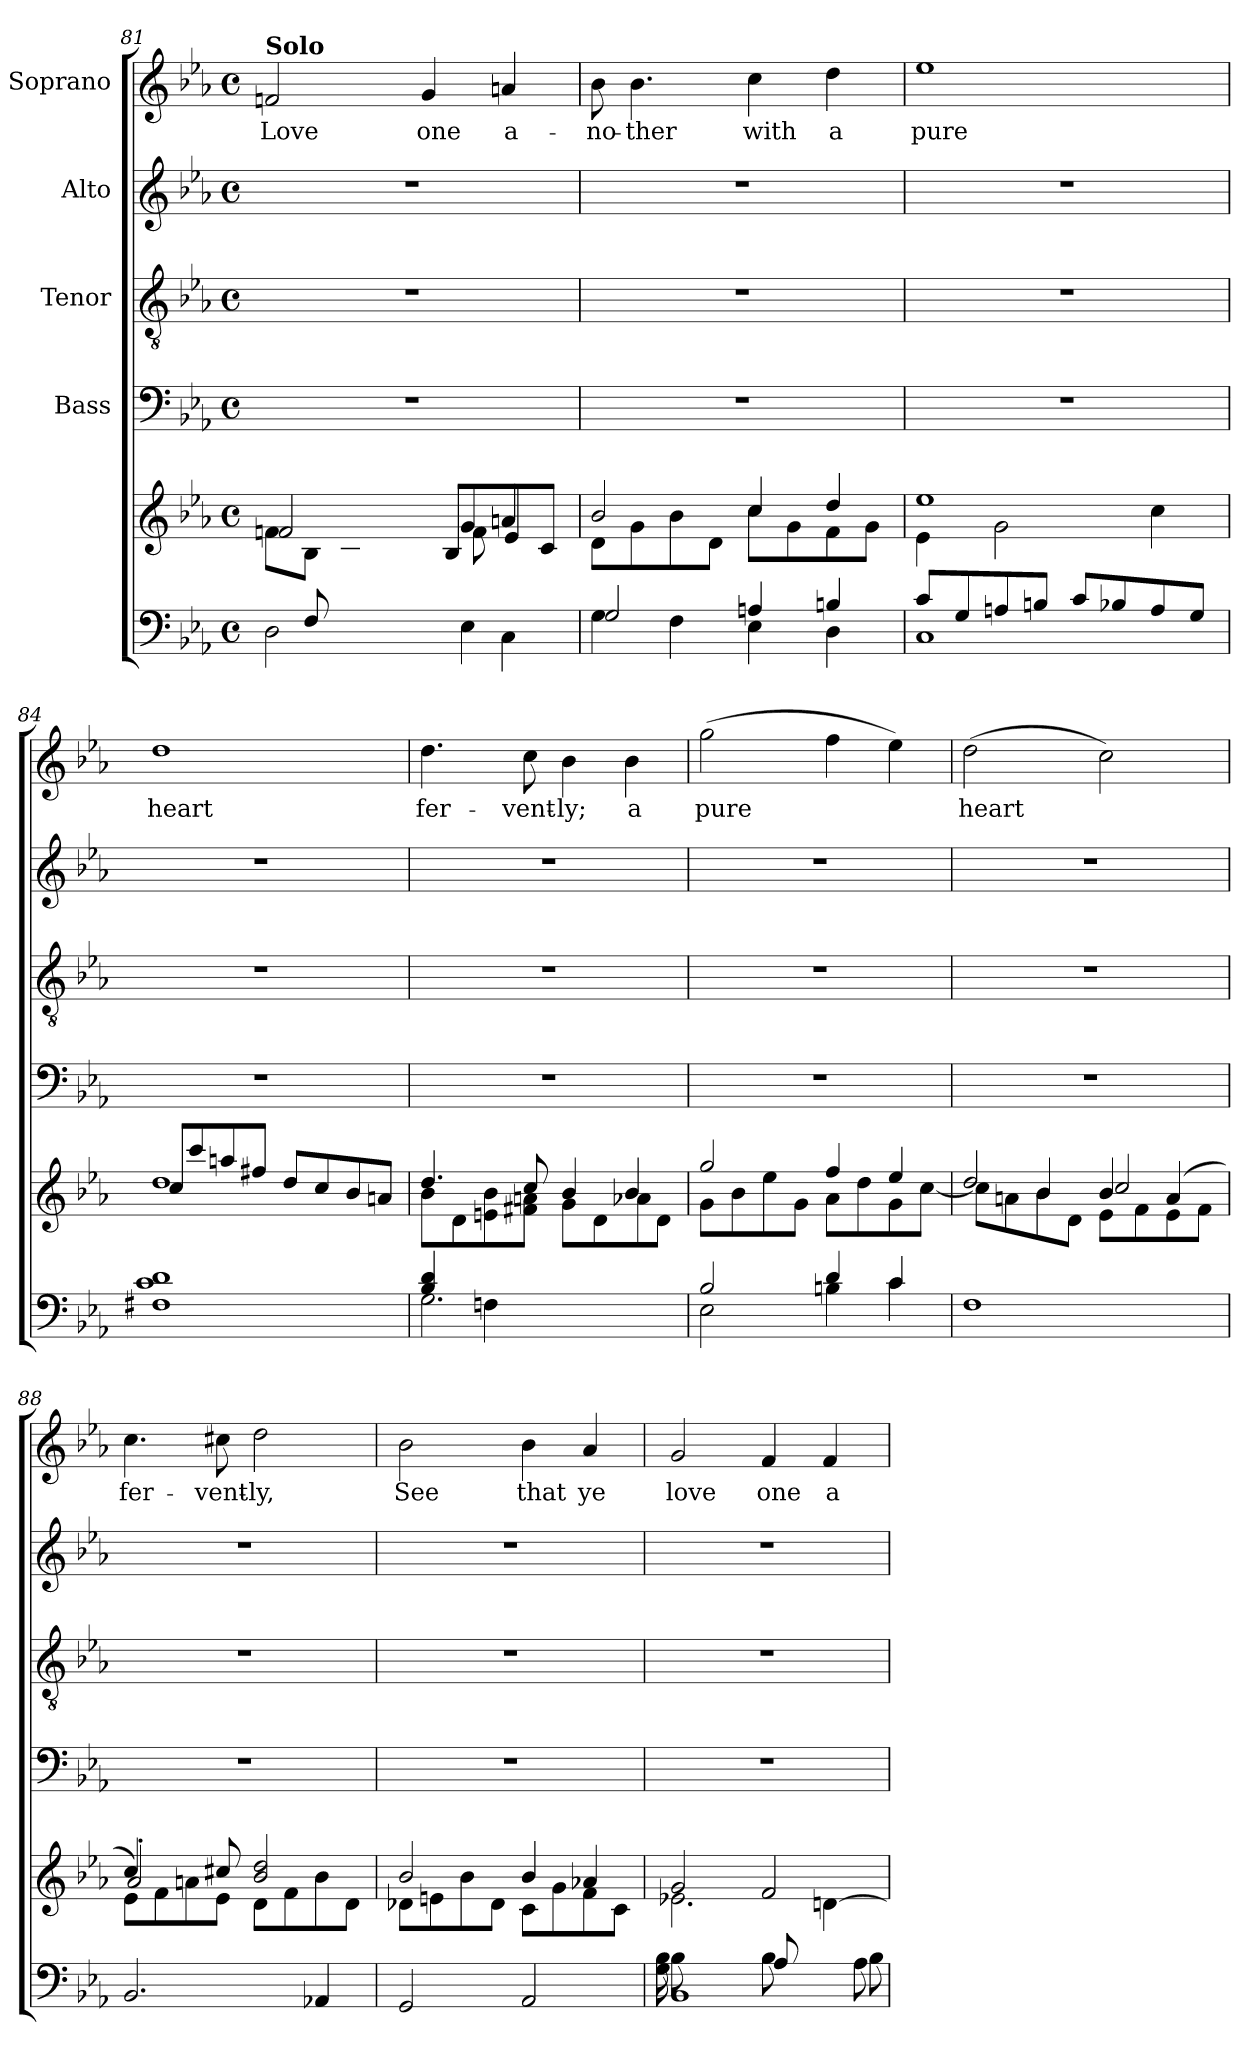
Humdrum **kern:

**kern	**kern	**kern	**kern	**kern	**kern	**text
*part5	*part5	*part4	*part3	*part2	*part1	*part1
*staff6	*staff5	*staff4	*staff3	*staff2	*staff1	*staff1
*	*	*I"Bass	*I"Tenor	*I"Alto	*I"Soprano	*
*clefF4	*clefG2	*clefF4	*clefGv2	*clefG2	*clefG2	*
*k[b-e-a-]	*k[b-e-a-]	*k[b-e-a-]	*k[b-e-a-]	*k[b-e-a-]	*k[b-e-a-]	*
*E-:	*E-:	*E-:	*E-:	*E-:	*E-:	*
*M4/4	*M4/4	*M4/4	*M4/4	*M4/4	*M4/4	*
*met(c)	*met(c)	*met(c)	*met(c)	*met(c)	*met(c)	*
=81	=81	=81	=81	=81	=81	=81
*^	*^	*	*	*	*	*
*	*^	*	*^	*	*	*	*	*
*	*	*	*	*	*^	*	*	*	*	*
*	*	*	*	*	*	*^	*	*	*	*	*
!	!	!	!	!	!	!	!	!	!	!	!LO:TX:a:B:t=Solo	!
!	!	!	!	!	!	!	!	!	!	!	!	!LO:LY:b
8ryy	2D\	2.ryy	8f\L	2fni/	2ryy	2ryy	4ryy	1r	1r	1r	2fni/	Love
8F/L	.	.	8B-\J	.	.	.	.	.	.	.	.	.
2.ryy	.	.	2.ryy	.	.	.	8B-\J	.	.	.	.	.
.	.	.	.	.	.	.	2ryy	.	.	.	.	.
!	!	!	!	!	!	!	!	!	!	!	!	!LO:LY:b
.	8ryy	.	.	8ryy	8ryy	8ryy	.	.	.	.	4g/	one
.	4E-\	.	.	4g/	8f\	8B-/L	.	.	.	.	.	.
!	!	!	!	!	!	!	!	!	!	!	!	!LO:LY:b
.	.	4C\	.	.	4an/	8e-/	.	.	.	.	4an/	a-
.	8ryy	.	.	8ryy	.	8c/J	8ryy	.	.	.	.	.
*	*v	*v	*	*	*	*	*	*	*	*	*	*
=82	=82	=82	=82	=82	=82	=82	=82	=82	=82	=82	=82
!	!	!	!	!	!	!	!	!	!	!	!LO:LY:b
*	*	*	*v	*v	*v	*v	*	*	*	*	*
4G\	2G/	2b-/	8d\L	1r	1r	1r	8b-\	-no-
!	!	!	!	!	!	!	!	!LO:LY:b
.	.	.	8g\	.	.	.	4.b-\	-ther
4F\	.	.	8b-\	.	.	.	.	.
.	.	.	8d\J	.	.	.	.	.
!	!	!	!	!	!	!	!	!LO:LY:b
4E-\	4An/	4cc/	8cc\L	.	.	.	4cc\	with
.	.	.	8g\	.	.	.	.	.
!	!	!	!	!	!	!	!	!LO:LY:b
4D\	4Bn/	4dd/	8f\	.	.	.	4dd\	a
.	.	.	8g\J	.	.	.	.	.
=83	=83	=83	=83	=83	=83	=83	=83	=83
!	!	!	!	!	!	!	!	!LO:LY:b
1C	8c/L	1ee-	4e-\	1r	1r	1r	1ee-	pure
.	8G/	.	.	.	.	.	.	.
.	8An/	.	2g\	.	.	.	.	.
.	8Bn/J	.	.	.	.	.	.	.
.	8c/L	.	.	.	.	.	.	.
.	8B-X/	.	.	.	.	.	.	.
.	8A/	.	4cc\	.	.	.	.	.
.	8G/J	.	.	.	.	.	.	.
=84	=84	=84	=84	=84	=84	=84	=84	=84
!	!	!	!	!	!	!	!	!LO:LY:b
*v	*v	*	*	*	*	*	*	*
1F#X 1c 1d	1dd	8cc/L	1r	1r	1r	1dd	heart
.	.	8ccc/	.	.	.	.	.
.	.	8aan/	.	.	.	.	.
.	.	8ff#X/J	.	.	.	.	.
.	.	8dd/L	.	.	.	.	.
.	.	8cc/	.	.	.	.	.
.	.	8b-/	.	.	.	.	.
.	.	8an/J	.	.	.	.	.
!!LO:PB:g=z
=85	=85	=85	=85	=85	=85	=85	=85
*^	*	*	*	*	*	*	*
!	!	!	!	!	!	!	!	!LO:LY:b
2.G\	4B-/ 4d/	4.dd/	8b-\L	1r	1r	1r	4.dd\	fer-
.	.	.	8d\	.	.	.	.	.
.	4Fn\	.	8en\ 8b-\	.	.	.	.	.
!	!	!	!	!	!	!	!	!LO:LY:b
.	.	8cc/	8f#X\ 8an\J	.	.	.	8cc\	-vent-
!	!	!	!	!	!	!	!	!LO:LY:b:rj
.	4ryy	4b-/	8g\L	.	.	.	4b-\	-ly;
.	.	.	8d\	.	.	.	.	.
!	!	!	!	!	!	!	!	!LO:LY:b
4ryy	4ryy	4b-/	8a-X\	.	.	.	4b-\	a
.	.	.	8d\J	.	.	.	.	.
=86	=86	=86	=86	=86	=86	=86	=86	=86
!	!	!	!	!	!	!	!	!LO:LY:b
2E-\	2B-/	2gg/	8g\L	1r	1r	1r	(>2gg\	pure
.	.	.	8b-\	.	.	.	.	.
.	.	.	8ee-\	.	.	.	.	.
.	.	.	8g\J	.	.	.	.	.
4Bn\	4d/	4ff/	8a-\L	.	.	.	4ff\	.
.	.	.	8dd\	.	.	.	.	.
4c\	4c/	4ee-/	8g\	.	.	.	4ee-\)	.
.	.	.	[<8cc\J	.	.	.	.	.
*v	*v	*	*	*	*	*	*	*
=87	=87	=87	=87	=87	=87	=87	=87
*	*	*^	*	*	*	*	*
!	!	!	!	!	!	!	!	!LO:LY:b
1F	2dd/	8cc\L]	4ryy	1r	1r	1r	(>2dd\	heart
.	.	8an\	.	.	.	.	.	.
.	.	8b-\	4b-/	.	.	.	.	.
.	.	8d\J	.	.	.	.	.	.
.	(4b-/	8e-\L	2cc/	.	.	.	2cc\)	.
.	.	8f\	.	.	.	.	.	.
.	(4a/	8e-\	.	.	.	.	.	.
.	.	8f\J	.	.	.	.	.	.
=88	=88	=88	=88	=88	=88	=88	=88	=88
!	!	!	!	!	!	!	!	!LO:LY:b
2.BB-/	8e-\L	4cc/	2a-'</)	1r	1r	1r	4.cc\	fer-
.	8f\	.	.	.	.	.	.	.
.	8an\	8ryy	.	.	.	.	.	.
!	!	!	!	!	!	!	!	!LO:LY:b
.	8e-\J	8cc#X/	.	.	.	.	8cc#X\	-vent-
!	!	!	!	!	!	!	!	!LO:LY:b:rj
.	8d\L	2b-/ 2dd/	2ryy	.	.	.	2dd\	-ly,
.	8f\	.	.	.	.	.	.	.
4AA-X/	8b-\	.	.	.	.	.	.	.
.	8d\J	.	.	.	.	.	.	.
*	*	*v	*v	*	*	*	*	*
=89	=89	=89	=89	=89	=89	=89	=89
!	!	!	!	!	!	!	!LO:LY:b
2GG/	2b-/	8d-X\L	1r	1r	1r	2b-\	See
.	.	8en\	.	.	.	.	.
.	.	8b-\	.	.	.	.	.
.	.	8d-\J	.	.	.	.	.
!	!	!	!	!	!	!	!LO:LY:b
2AA-/	4b-/	8c\L	.	.	.	4b-\	that
.	.	8g\	.	.	.	.	.
!	!	!	!	!	!	!	!LO:LY:b
.	4a-X/	8f\	.	.	.	4a-/	ye
.	.	8c\J	.	.	.	.	.
!!LO:LB:g=z
=90	=90	=90	=90	=90	=90	=90	=90
*^	*	*	*	*	*	*	*
*	*^	*	*	*	*	*	*	*
*	*	*^	*	*	*	*	*	*	*
!	!	!	!	!	!	!	!	!	!	!LO:LY:b
1BB-	8B-\	8G\	8B-\	2.e-X\	2g/	1r	1r	1r	2g/	love
.	4.ryy	2..ryy	4.ryy	.	.	.	.	.	.	.
!	!	!	!	!	!	!	!	!	!	!LO:LY:b
.	8B-\	.	8A-/	.	2f/	.	.	.	4f/	one
.	4ryy	.	4ryy	.	.	.	.	.	.	.
!	!	!	!	!	!	!	!	!	!	!LO:LY:b
.	.	.	.	[<4dn\	.	.	.	.	4f/	a-
.	8A-\	.	8B-\	.	.	.	.	.	.	.
*v	*v	*v	*v	*	*	*	*	*	*	*
*	*v	*v	*	*	*	*	*
=	=	=	=	=	=	=
*-	*-	*-	*-	*-	*-	*-
